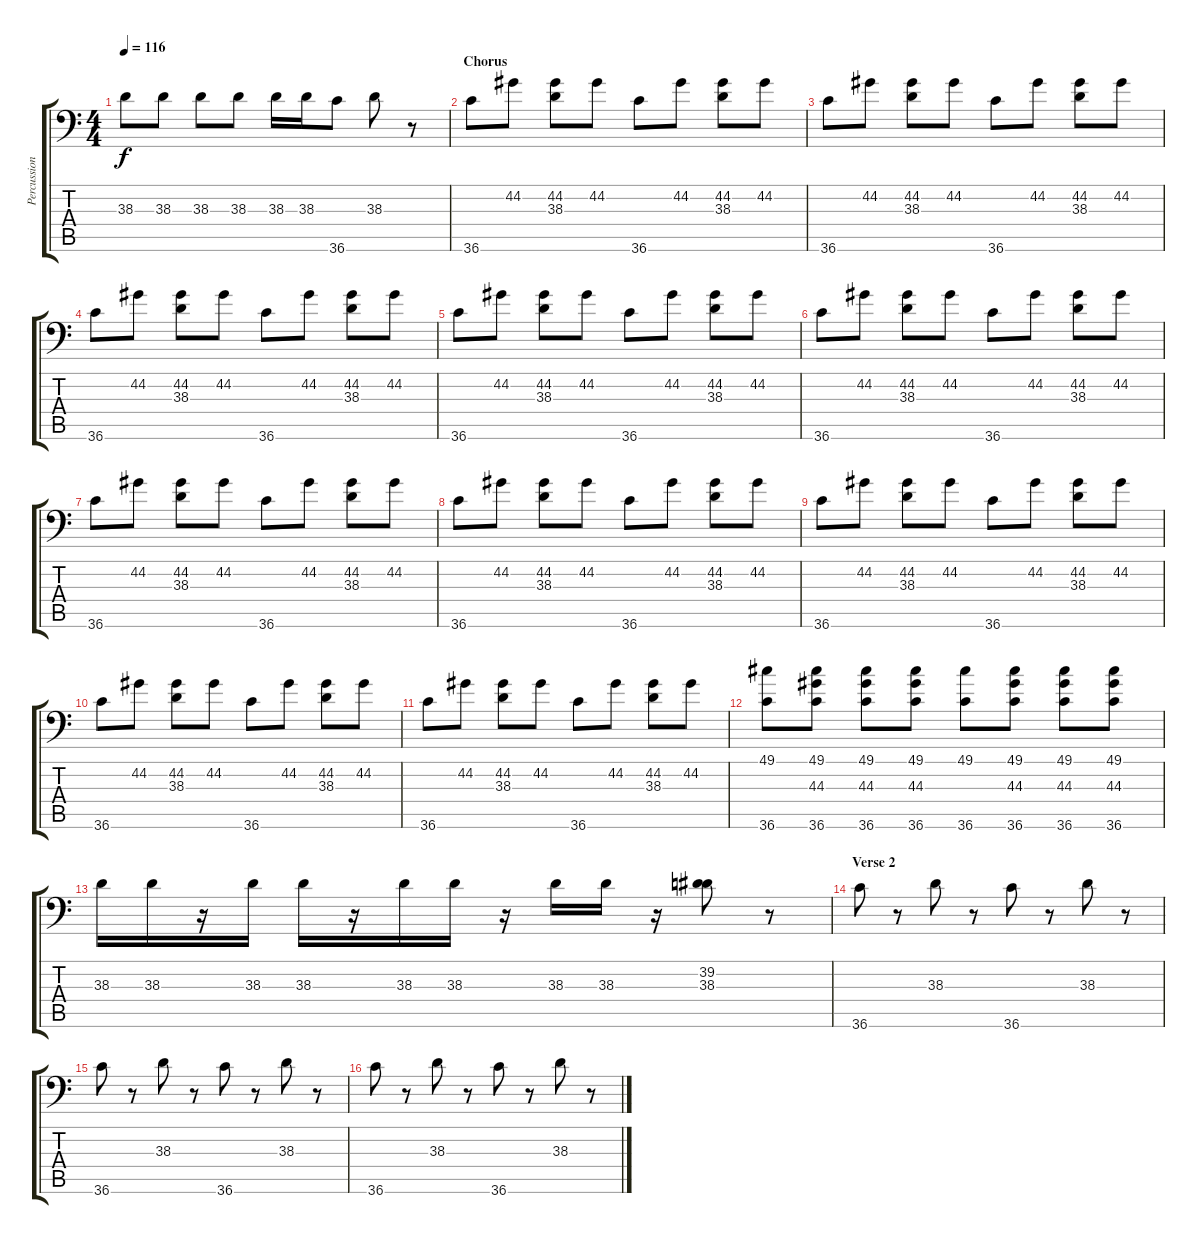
\track ("Percussion" "Percussion") {instrument acousticgrandpiano}
\staff {score tabs}
\tuning (C-1 C-1 C-1 C-1 C-1 C-1) {hide}
\ts (4 4)
\tempo 116
\clef f4
\ks c
38.3.8{dy f} 38.3.8 38.3.8 38.3.8 38.3.16 38.3.16 36.6.8 38.3.8 r.8 |
\section ("" "Chorus")
36.6.8 44.2.8 (44.2 38.3).8 44.2.8 36.6.8 44.2.8 (44.2 38.3).8 44.2.8 |
36.6.8 44.2.8 (44.2 38.3).8 44.2.8 36.6.8 44.2.8 (44.2 38.3).8 44.2.8 |
36.6.8 44.2.8 (44.2 38.3).8 44.2.8 36.6.8 44.2.8 (44.2 38.3).8 44.2.8 |
36.6.8 44.2.8 (44.2 38.3).8 44.2.8 36.6.8 44.2.8 (44.2 38.3).8 44.2.8 |
36.6.8 44.2.8 (44.2 38.3).8 44.2.8 36.6.8 44.2.8 (44.2 38.3).8 44.2.8 |
36.6.8 44.2.8 (44.2 38.3).8 44.2.8 36.6.8 44.2.8 (44.2 38.3).8 44.2.8 |
36.6.8 44.2.8 (44.2 38.3).8 44.2.8 36.6.8 44.2.8 (44.2 38.3).8 44.2.8 |
36.6.8 44.2.8 (44.2 38.3).8 44.2.8 36.6.8 44.2.8 (44.2 38.3).8 44.2.8 |
36.6.8 44.2.8 (44.2 38.3).8 44.2.8 36.6.8 44.2.8 (44.2 38.3).8 44.2.8 |
36.6.8 44.2.8 (44.2 38.3).8 44.2.8 36.6.8 44.2.8 (44.2 38.3).8 44.2.8 |
(49.1 36.6).8 (49.1 44.3 36.6).8 (49.1 44.3 36.6).8 (49.1 44.3 36.6).8 (49.1 36.6).8 (49.1 44.3 36.6).8 (49.1 44.3 36.6).8 (49.1 44.3 36.6).8 |
38.3.16 38.3.16 r.16 38.3.16 38.3.16 r.16 38.3.16 38.3.16 r.16 38.3.16 38.3.16 r.16 (39.2 38.3).8 r.8 |
\section ("" "Verse 2")
36.6.8 r.8 38.3.8 r.8 36.6.8 r.8 38.3.8 r.8 |
36.6.8 r.8 38.3.8 r.8 36.6.8 r.8 38.3.8 r.8 |
36.6.8 r.8 38.3.8 r.8 36.6.8 r.8 38.3.8 r.8
